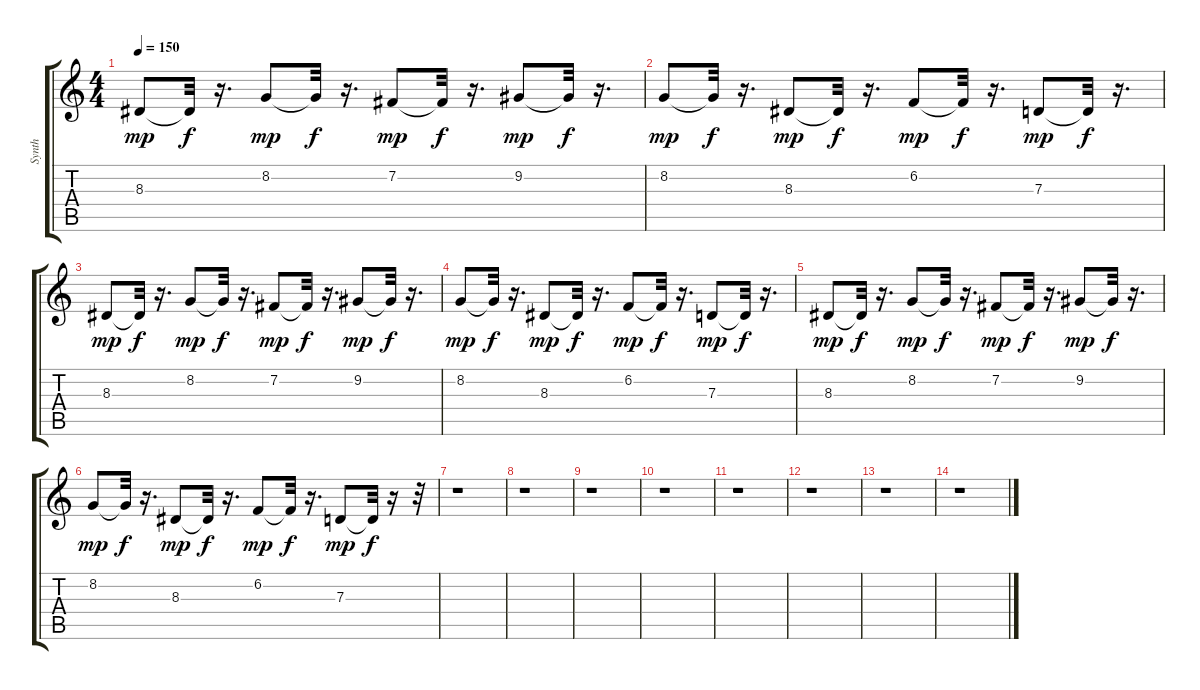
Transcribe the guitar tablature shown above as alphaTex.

\track ("Synth" "Synth") {instrument stringensemble1}
\staff {score tabs}
\tuning (E4 B3 G3 D3 A2 E2) {hide}
\ts (4 4)
\tempo 150
\clef g2
\ks c
8.3.8{dy mp} 8.3{t}.32{dy f} r.16{d} 8.2.8{dy mp} 8.2{t}.32{dy f} r.16{d} 7.2.8{dy mp} 7.2{t}.32{dy f} r.16{d} 9.2.8{dy mp} 9.2{t}.32{dy f} r.16{d} |
8.2.8{dy mp} 8.2{t}.32{dy f} r.16{d} 8.3.8{dy mp} 8.3{t}.32{dy f} r.16{d} 6.2.8{dy mp} 6.2{t}.32{dy f} r.16{d} 7.3.8{dy mp} 7.3{t}.32{dy f} r.16{d} |
8.3.8{dy mp} 8.3{t}.32{dy f} r.16{d} 8.2.8{dy mp} 8.2{t}.32{dy f} r.16{d} 7.2.8{dy mp} 7.2{t}.32{dy f} r.16{d} 9.2.8{dy mp} 9.2{t}.32{dy f} r.16{d} |
8.2.8{dy mp} 8.2{t}.32{dy f} r.16{d} 8.3.8{dy mp} 8.3{t}.32{dy f} r.16{d} 6.2.8{dy mp} 6.2{t}.32{dy f} r.16{d} 7.3.8{dy mp} 7.3{t}.32{dy f} r.16{d} |
8.3.8{dy mp} 8.3{t}.32{dy f} r.16{d} 8.2.8{dy mp} 8.2{t}.32{dy f} r.16{d} 7.2.8{dy mp} 7.2{t}.32{dy f} r.16{d} 9.2.8{dy mp} 9.2{t}.32{dy f} r.16{d} |
8.2.8{dy mp} 8.2{t}.32{dy f} r.16{d} 8.3.8{dy mp} 8.3{t}.32{dy f} r.16{d} 6.2.8{dy mp} 6.2{t}.32{dy f} r.16{d} 7.3.8{dy mp} 7.3{t}.32{dy f} r.16 r.32 |
r.1 |
r.1 |
r.1 |
r.1 |
r.1 |
r.1 |
r.1 |
r.1
